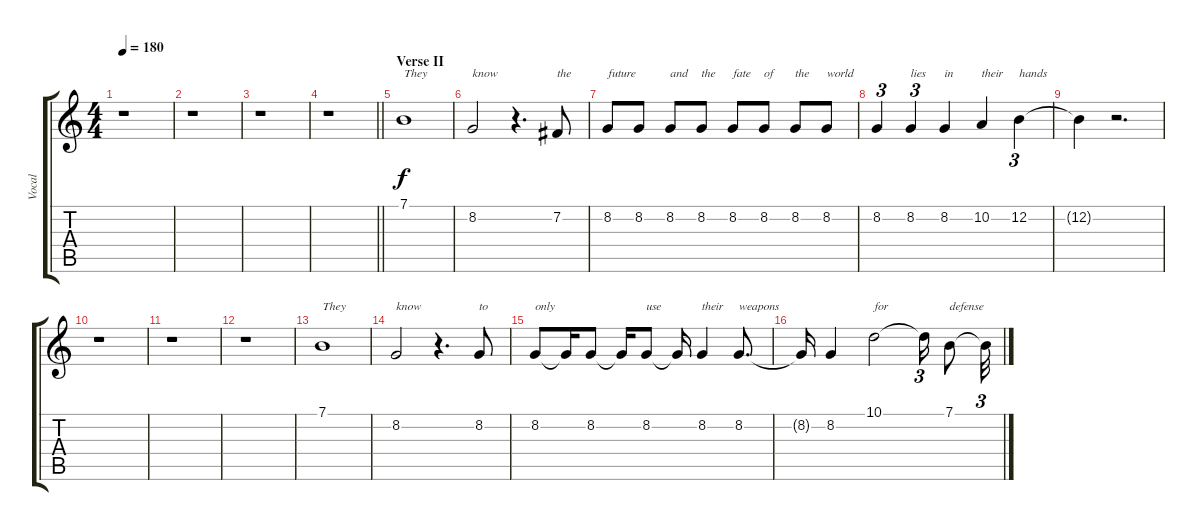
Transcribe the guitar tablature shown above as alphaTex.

\track ("Vocal" "Vocal") {instrument violin}
\staff {score tabs}
\tuning (E4 B3 G3 D3 A2 E2) {hide}
\ts (4 4)
\tempo 180
\clef g2
\ks c
r.1{dy f} |
r.1 |
r.1 |
\barLineRight lightlight
r.1 |
\section ("" "Verse II")
7.1.1{txt "They"} |
8.2.2{txt "know"} r.4{d} 7.2.8{txt "the"} |
8.2.8{txt "future"} 8.2.8 8.2.8{txt "and"} 8.2.8{txt "the"} 8.2.8{txt "fate"} 8.2.8{txt "of"} 8.2.8{txt "the"} 8.2.8{txt "world"} |
8.2.4{tu (3 2)} 8.2.4{tu (3 2) txt "lies"} 8.2.4{txt "in"} 10.2.4{txt "their"} 12.2.4{tu (3 2) txt "hands"} |
12.2{t}.4 r.2{d} |
r.1 |
r.1 |
r.1 |
7.1.1{txt "They"} |
8.2.2{txt "know"} r.4{d} 8.2.8{txt "to"} |
8.2.8{txt "only"} 8.2{t}.16 8.2.8 8.2{t}.16 8.2.8{txt "use"} 8.2{t}.16 8.2.4{txt "their"} 8.2.8{d txt "weapons"} |
8.2{t}.16 8.2.4 10.1.2{txt "for"} 10.1{t}.16{tu (3 2)} 7.1.8{txt "defense"} 7.1{t}.32{tu (3 2)}
